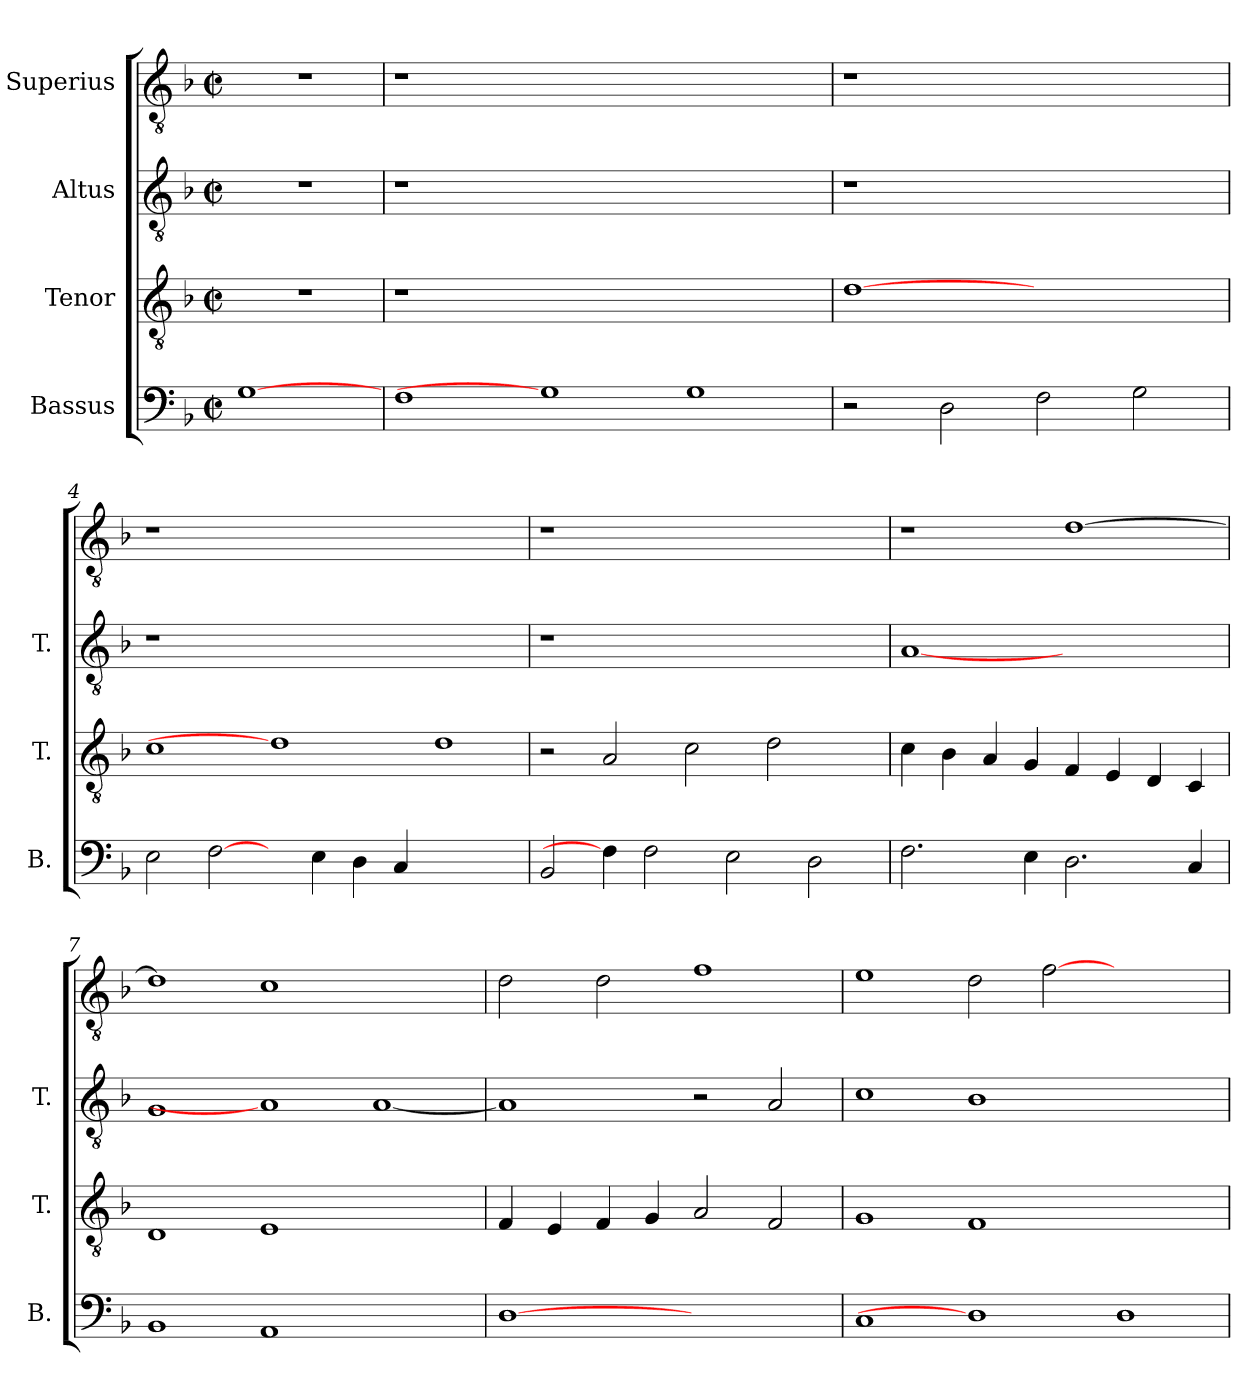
**kern	**kern	**kern	**kern
*part4	*part3	*part2	*part1
*staff4	*staff3	*staff2	*staff1
*I"Bassus	*I"Tenor	*I"Altus	*I"Superius
*I'B.	*I'T.	*I'T.	*
!!LO:PB:g=z
*clefF4	*clefGv2	*clefGv2	*clefGv2
*	*ITrd7c12	*ITrd7c12	*ITrd7c12
*k[b-]	*k[b-]	*k[b-]	*k[b-]
*F:	*F:	*F:	*F:
*M2/2	*M2/2	*M2/2	*M2/2
*met(c|)	*met(c|)	*met(c|)	*met(c|)
=1	=1	=1	=1
!	!LO:N:vis=1	!LO:N:vis=1	!LO:N:vis=1
[1Gi	1r	1r	1r
=2	=2	=2	=2
!	!LO:N:vis=1	!LO:N:vis=1	!LO:N:vis=1
1Fi	1r	1r	1r
1Gi]	0ryy	0ryy	0ryy
1Gi	.	.	.
=3	=3	=3	=3
!	!	!LO:N:vis=1	!LO:N:vis=1
2r	[1Di	1r	1r
2Di\	.	.	.
2Fi\	1ryy	1ryy	1ryy
2Gi\	.	.	.
=4	=4	=4	=4
!	!	!LO:N:vis=1	!LO:N:vis=1
2Ei\	1Ci	1r	1r
[2Fi\	.	.	.
4ryy	1Di]	0ryy	0ryy
4Ei\	.	.	.
4Di\	.	.	.
4Ci/	.	.	.
1ryy	1Di	.	.
=5	=5	=5	=5
!	!	!LO:N:vis=1	!LO:N:vis=1
2BB-i/	2r	1r	1r
4Fi\]	2AAi/	.	.
2Fi\	.	.	.
.	2Ci\	1ryy	1ryy
2Ei\	.	.	.
.	2Di\	.	.
2Di\	.	.	.
.	4ryy	4ryy	4ryy
!!LO:LB:g=z
=6	=6	=6	=6
2.Fi\	4Ci\	[1AAi	1r
.	4BB-i\	.	.
.	4AAi/	.	.
4Ei\	4GGi/	.	.
2.Di\	4FFi/	1ryy	[>1Di
.	4EEi/	.	.
.	4DDi/	.	.
4Ci/	4CCi/	.	.
=7	=7	=7	=7
1BB-i	1DDi	1GGi	1Di]
1AAi	1EEi	1AAi]	1Ci
1ryy	1ryy	[<1AAi	1ryy
=8	=8	=8	=8
[1Di	4FFi/	1AAi]	2Di\
.	4EEi/	.	.
.	4FFi/	.	2Di\
.	4GGi/	.	.
1ryy	2AAi/	2r	1Fi
.	2FFi/	2AAi/	.
=9	=9	=9	=9
1Ci	1GGi	1Ci	1Ei
1Di]	1FFi	1BB-i	2Di\
.	.	.	[>2Fi\
1Di	1ryy	1ryy	1ryy
=	=	=	=
*-	*-	*-	*-
